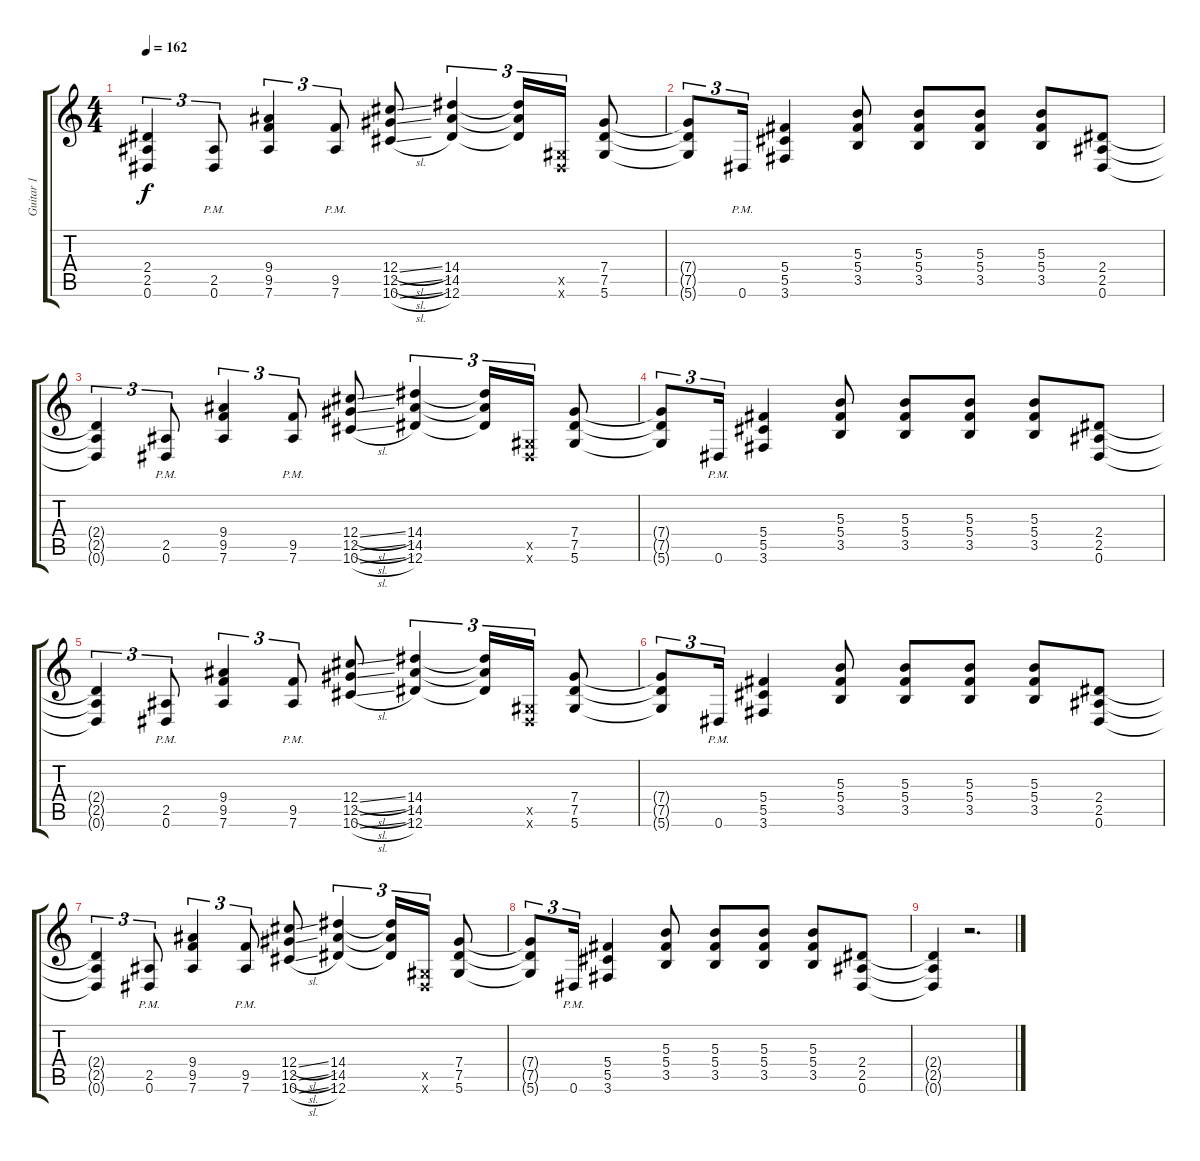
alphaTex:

\track ("Guitar 1" "Guitar 1") {instrument overdrivenguitar}
\staff {score tabs}
\tuning (Eb4 Bb3 Gb3 Db3 Ab2 Eb2) {hide}
\ts (4 4)
\tempo 162
\clef g2
\ks c
(2.4{t} 2.5{t} 0.6{t}).4{tu (3 2) dy f} (2.5{pm} 0.6{pm}).8{tu (3 2)} (9.4 9.5 7.6).4{tu (3 2)} (9.5{pm} 7.6{pm}).8{tu (3 2)} (12.4{sl} 12.5{sl} 10.6{sl}).8 (14.4 14.5 12.6).4{tu (3 2)} (14.4{t} 14.5{t} 12.6{t}).16{tu (3 2)} (0.5{x} 0.6{x}).16{tu (3 2)} (7.4 7.5 5.6).8 |
(7.4{t} 7.5{t} 5.6{t}).8{tu (3 2)} 0.6{pm}.16{tu (3 2)} (5.4 5.5 3.6).4 (5.3 5.4 3.5).8 (5.3 5.4 3.5).8 (5.3 5.4 3.5).8 (5.3 5.4 3.5).8 (2.4 2.5 0.6).8 |
(2.4{t} 2.5{t} 0.6{t}).4{tu (3 2)} (2.5{pm} 0.6{pm}).8{tu (3 2)} (9.4 9.5 7.6).4{tu (3 2)} (9.5{pm} 7.6{pm}).8{tu (3 2)} (12.4{sl} 12.5{sl} 10.6{sl}).8 (14.4 14.5 12.6).4{tu (3 2)} (14.4{t} 14.5{t} 12.6{t}).16{tu (3 2)} (0.5{x} 0.6{x}).16{tu (3 2)} (7.4 7.5 5.6).8 |
(7.4{t} 7.5{t} 5.6{t}).8{tu (3 2)} 0.6{pm}.16{tu (3 2)} (5.4 5.5 3.6).4 (5.3 5.4 3.5).8 (5.3 5.4 3.5).8 (5.3 5.4 3.5).8 (5.3 5.4 3.5).8 (2.4 2.5 0.6).8 |
(2.4{t} 2.5{t} 0.6{t}).4{tu (3 2)} (2.5{pm} 0.6{pm}).8{tu (3 2)} (9.4 9.5 7.6).4{tu (3 2)} (9.5{pm} 7.6{pm}).8{tu (3 2)} (12.4{sl} 12.5{sl} 10.6{sl}).8 (14.4 14.5 12.6).4{tu (3 2)} (14.4{t} 14.5{t} 12.6{t}).16{tu (3 2)} (0.5{x} 0.6{x}).16{tu (3 2)} (7.4 7.5 5.6).8 |
(7.4{t} 7.5{t} 5.6{t}).8{tu (3 2)} 0.6{pm}.16{tu (3 2)} (5.4 5.5 3.6).4 (5.3 5.4 3.5).8 (5.3 5.4 3.5).8 (5.3 5.4 3.5).8 (5.3 5.4 3.5).8 (2.4 2.5 0.6).8 |
(2.4{t} 2.5{t} 0.6{t}).4{tu (3 2)} (2.5{pm} 0.6{pm}).8{tu (3 2)} (9.4 9.5 7.6).4{tu (3 2)} (9.5{pm} 7.6{pm}).8{tu (3 2)} (12.4{sl} 12.5{sl} 10.6{sl}).8 (14.4 14.5 12.6).4{tu (3 2)} (14.4{t} 14.5{t} 12.6{t}).16{tu (3 2)} (0.5{x} 0.6{x}).16{tu (3 2)} (7.4 7.5 5.6).8 |
(7.4{t} 7.5{t} 5.6{t}).8{tu (3 2)} 0.6{pm}.16{tu (3 2)} (5.4 5.5 3.6).4 (5.3 5.4 3.5).8 (5.3 5.4 3.5).8 (5.3 5.4 3.5).8 (5.3 5.4 3.5).8 (2.4 2.5 0.6).8 |
(2.4{t} 2.5{t} 0.6{t}).4 r.2{d}
